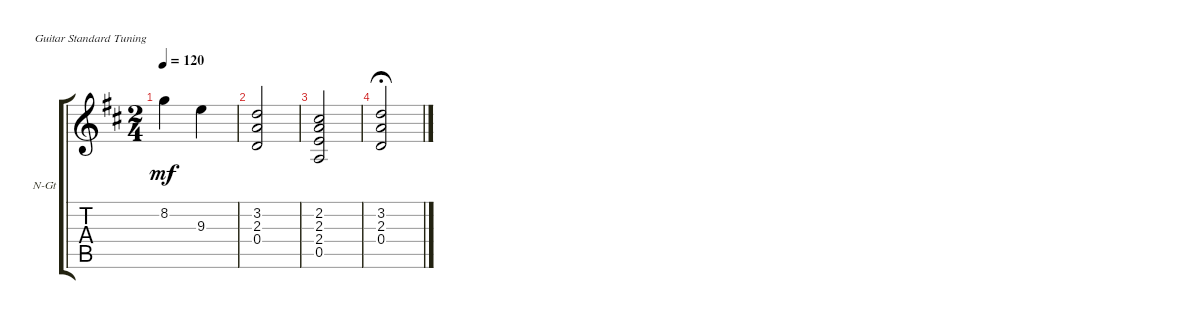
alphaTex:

\defaultSystemsLayout 4
\bracketExtendMode groupsimilarinstruments
\firstSystemTrackNameOrientation horizontal
\otherSystemsTrackNameOrientation horizontal
\track ("Nylon Guitar" "N-Gt") {instrument acousticguitarnylon}
\staff {score tabs}
\tuning (E4 B3 G3 D3 A2 E2)
\ts (2 4)
\tempo 120
\clef g2
\ks d
8.2.4{dy mf} 9.3.4 |
(3.2 2.3 0.4).2 |
(2.2 2.3 2.4 0.5).2 |
(3.2 2.3 0.4).2{fermata (medium 0.5)}
